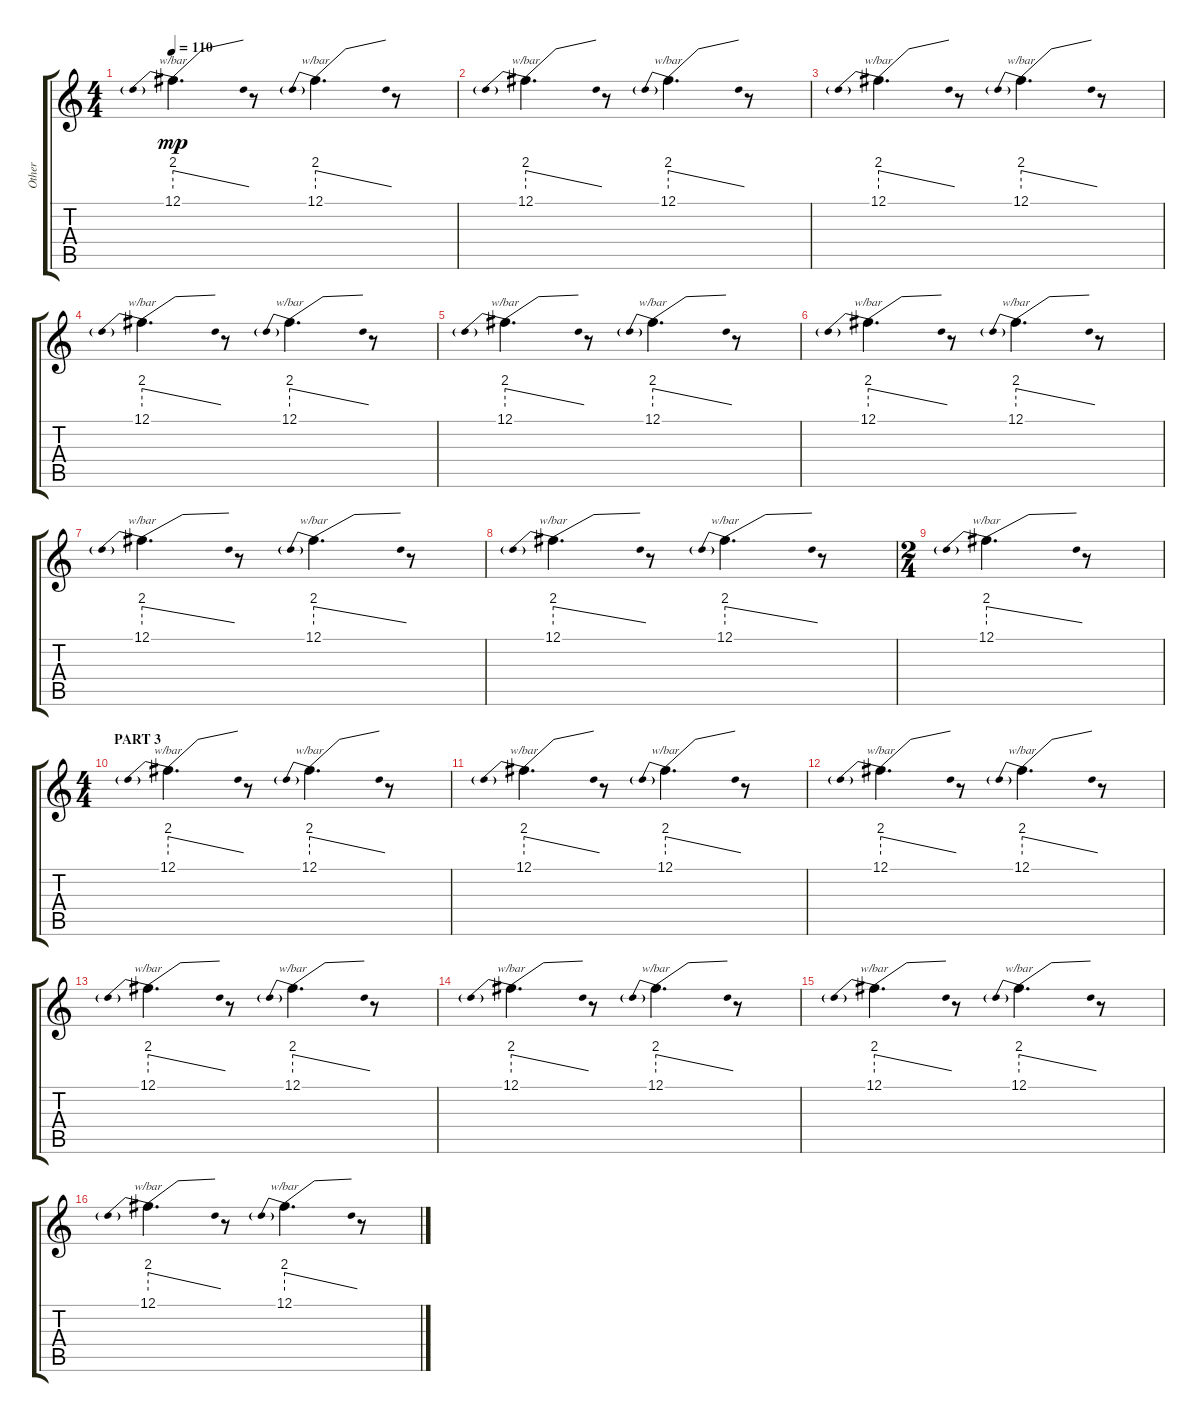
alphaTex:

\track ("Other" "Other") {instrument electricpiano2}
\staff {score tabs}
\tuning (D4 A3 F3 C3 G2 C2) {hide}
\ts (4 4)
\tempo 110
\clef g2
\ks c
12.1.4{d tbe (predivedive default 0 8 60 0) dy mp} r.8 12.1.4{d tbe (predivedive default 0 8 60 0)} r.8 |
12.1.4{d tbe (predivedive default 0 8 60 0)} r.8 12.1.4{d tbe (predivedive default 0 8 60 0)} r.8 |
12.1.4{d tbe (predivedive default 0 8 60 0)} r.8 12.1.4{d tbe (predivedive default 0 8 60 0)} r.8 |
12.1.4{d tbe (predivedive default 0 8 60 0)} r.8 12.1.4{d tbe (predivedive default 0 8 60 0)} r.8 |
12.1.4{d tbe (predivedive default 0 8 60 0)} r.8 12.1.4{d tbe (predivedive default 0 8 60 0)} r.8 |
12.1.4{d tbe (predivedive default 0 8 60 0)} r.8 12.1.4{d tbe (predivedive default 0 8 60 0)} r.8 |
12.1.4{d tbe (predivedive default 0 8 60 0)} r.8 12.1.4{d tbe (predivedive default 0 8 60 0)} r.8 |
12.1.4{d tbe (predivedive default 0 8 60 0)} r.8 12.1.4{d tbe (predivedive default 0 8 60 0)} r.8 |
\ts (2 4)
12.1.4{d tbe (predivedive default 0 8 60 0)} r.8 |
\ts (4 4)
\section ("" "PART 3")
12.1.4{d tbe (predivedive default 0 8 60 0)} r.8 12.1.4{d tbe (predivedive default 0 8 60 0)} r.8 |
12.1.4{d tbe (predivedive default 0 8 60 0)} r.8 12.1.4{d tbe (predivedive default 0 8 60 0)} r.8 |
12.1.4{d tbe (predivedive default 0 8 60 0)} r.8 12.1.4{d tbe (predivedive default 0 8 60 0)} r.8 |
12.1.4{d tbe (predivedive default 0 8 60 0)} r.8 12.1.4{d tbe (predivedive default 0 8 60 0)} r.8 |
12.1.4{d tbe (predivedive default 0 8 60 0)} r.8 12.1.4{d tbe (predivedive default 0 8 60 0)} r.8 |
12.1.4{d tbe (predivedive default 0 8 60 0)} r.8 12.1.4{d tbe (predivedive default 0 8 60 0)} r.8 |
12.1.4{d tbe (predivedive default 0 8 60 0)} r.8 12.1.4{d tbe (predivedive default 0 8 60 0)} r.8
